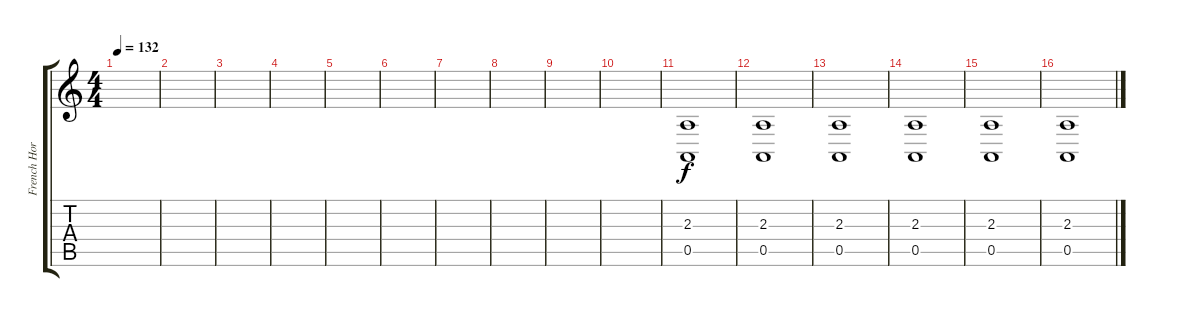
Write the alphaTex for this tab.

\track ("French Horns" "French Hor") {instrument frenchhorn}
\staff {score tabs}
\tuning (E4 B3 G3 D3 A2 E2) {hide}
\ts (4 4)
\tempo 132
\clef g2
\ks c
|
|
|
|
|
|
|
|
|
|
(2.3 0.5).1{volume 7} |
(2.3 0.5).1 |
(2.3 0.5).1 |
(2.3 0.5).1 |
(2.3 0.5).1 |
(2.3 0.5).1
